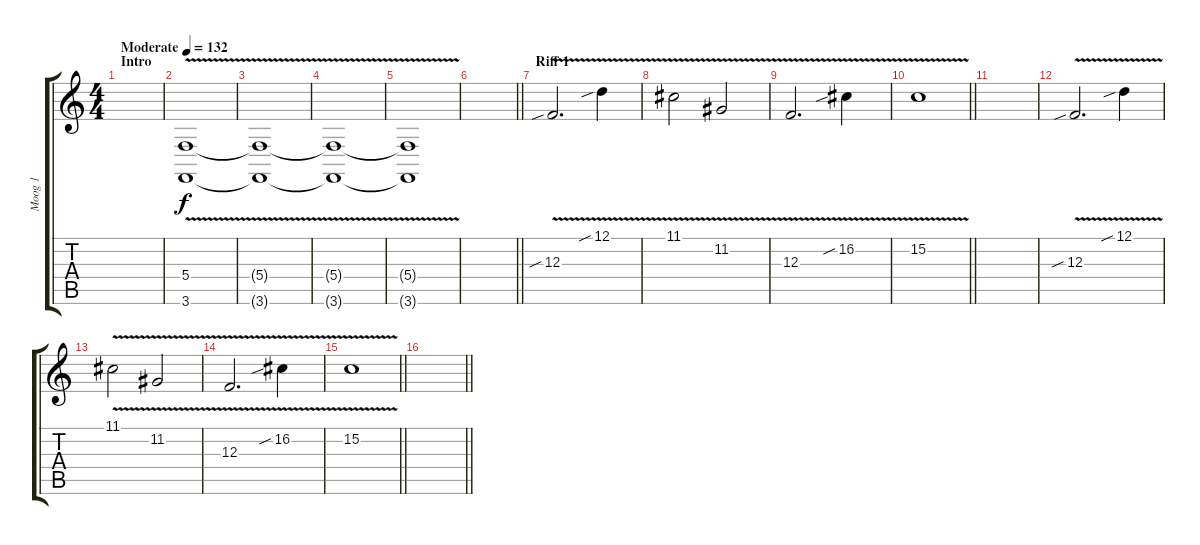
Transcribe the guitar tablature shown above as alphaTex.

\track ("Moog 1" "Moog 1") {instrument churchorgan}
\staff {score tabs}
\tuning (D4 A3 F3 C3 G2 D2) {hide}
\ts (4 4)
\section ("" "Intro")
\tempo (132 "Moderate")
\clef g2
\ks c
|
(5.4{v} 3.6{v}).1{instrument fx4atmosphere} |
(5.4{v t} 3.6{v t}).1 |
(5.4{v t} 3.6{v t}).1 |
(5.4{v t} 3.6{v t}).1 |
\barLineRight lightlight
|
\section ("" "Riff 1")
12.3{v sib}.2{d} 12.1{v sib}.4 |
11.1{v}.2 11.2{v}.2 |
12.3{v}.2{d} 16.2{v sib}.4 |
\barLineRight lightlight
15.2{v}.1 |
|
12.3{v sib}.2{d} 12.1{v sib}.4 |
11.1{v}.2 11.2{v}.2 |
12.3{v}.2{d} 16.2{v sib}.4 |
\barLineRight lightlight
15.2{v}.1 |
\barLineRight lightlight
